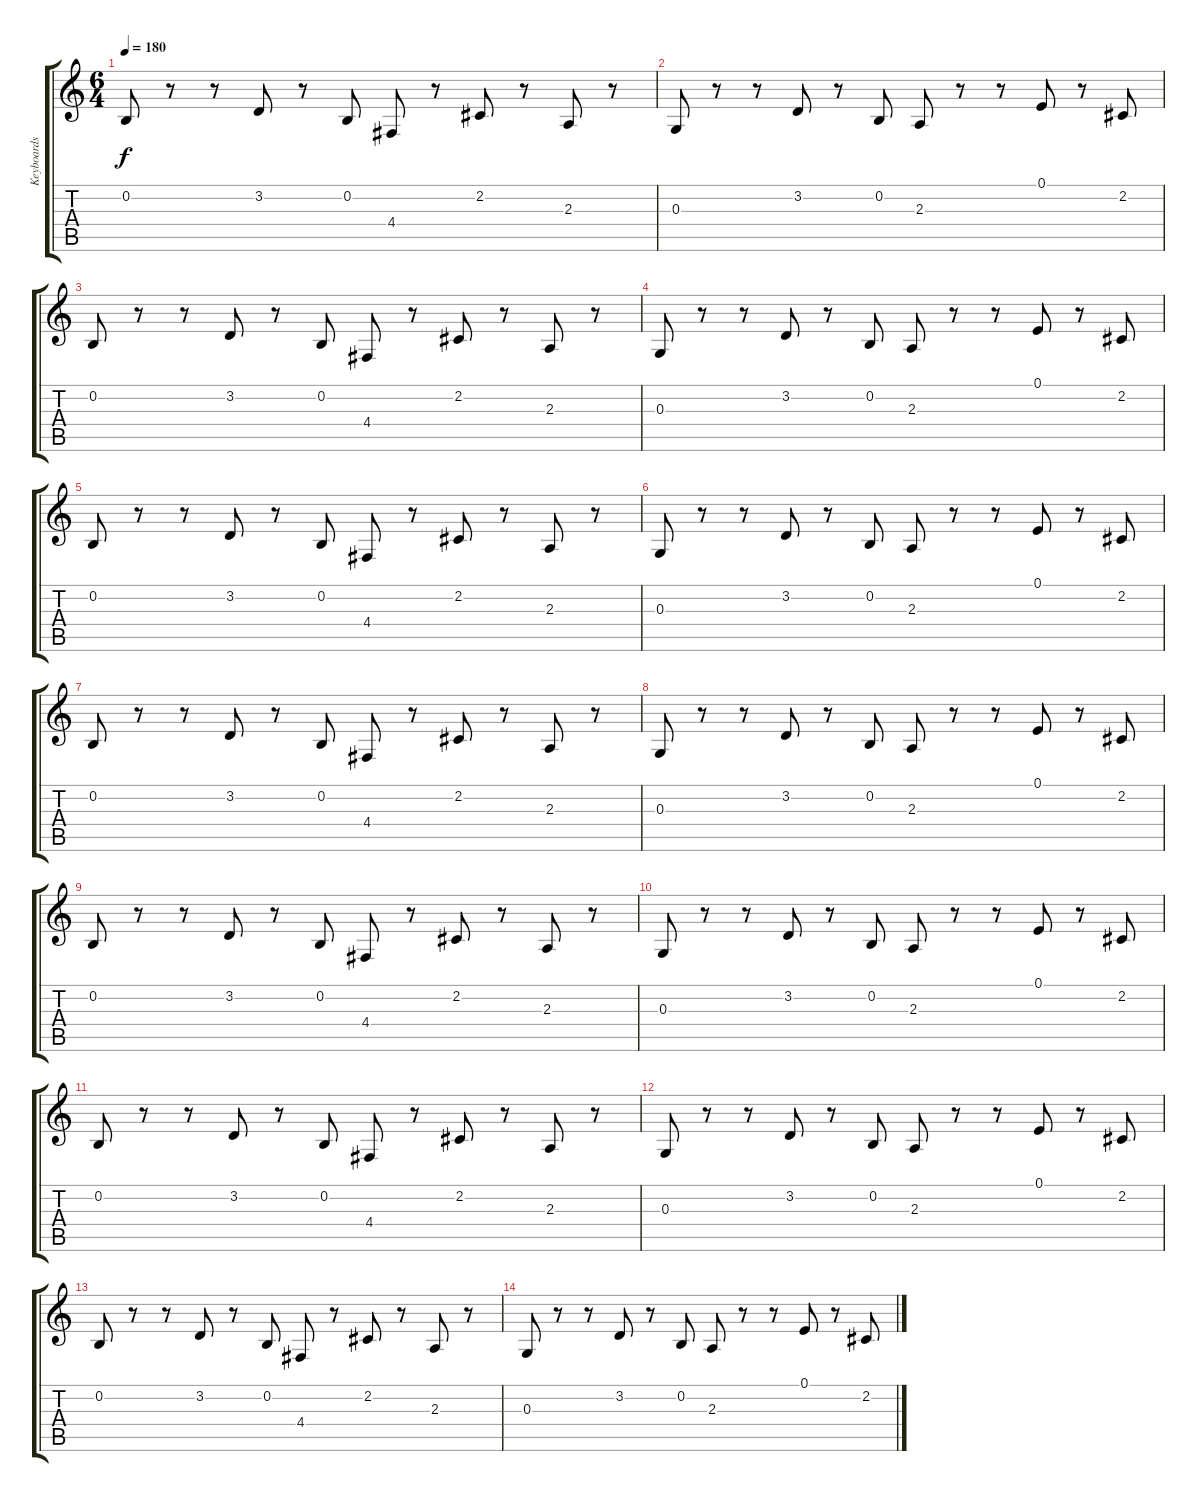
\track ("Keyboards 2 Right" "Keyboards ") {instrument drawbarorgan}
\staff {score tabs}
\tuning (E4 B3 G3 D3 A2 E2) {hide}
\ts (6 4)
\tempo 180
\clef g2
\ks c
0.2.8{dy f} r.8 r.8 3.2.8 r.8 0.2.8 4.4.8 r.8 2.2.8 r.8 2.3.8 r.8 |
0.3.8 r.8 r.8 3.2.8 r.8 0.2.8 2.3.8 r.8 r.8 0.1.8 r.8 2.2.8 |
0.2.8 r.8 r.8 3.2.8 r.8 0.2.8 4.4.8 r.8 2.2.8 r.8 2.3.8 r.8 |
0.3.8 r.8 r.8 3.2.8 r.8 0.2.8 2.3.8 r.8 r.8 0.1.8 r.8 2.2.8 |
0.2.8 r.8 r.8 3.2.8 r.8 0.2.8 4.4.8 r.8 2.2.8 r.8 2.3.8 r.8 |
0.3.8 r.8 r.8 3.2.8 r.8 0.2.8 2.3.8 r.8 r.8 0.1.8 r.8 2.2.8 |
0.2.8 r.8 r.8 3.2.8 r.8 0.2.8 4.4.8 r.8 2.2.8 r.8 2.3.8 r.8 |
0.3.8 r.8 r.8 3.2.8 r.8 0.2.8 2.3.8 r.8 r.8 0.1.8 r.8 2.2.8 |
0.2.8 r.8 r.8 3.2.8 r.8 0.2.8 4.4.8 r.8 2.2.8 r.8 2.3.8 r.8 |
0.3.8 r.8 r.8 3.2.8 r.8 0.2.8 2.3.8 r.8 r.8 0.1.8 r.8 2.2.8 |
0.2.8 r.8 r.8 3.2.8 r.8 0.2.8 4.4.8 r.8 2.2.8 r.8 2.3.8 r.8 |
0.3.8 r.8 r.8 3.2.8 r.8 0.2.8 2.3.8 r.8 r.8 0.1.8 r.8 2.2.8 |
0.2.8 r.8 r.8 3.2.8 r.8 0.2.8 4.4.8 r.8 2.2.8 r.8 2.3.8 r.8 |
0.3.8 r.8 r.8 3.2.8 r.8 0.2.8 2.3.8 r.8 r.8 0.1.8 r.8 2.2.8
